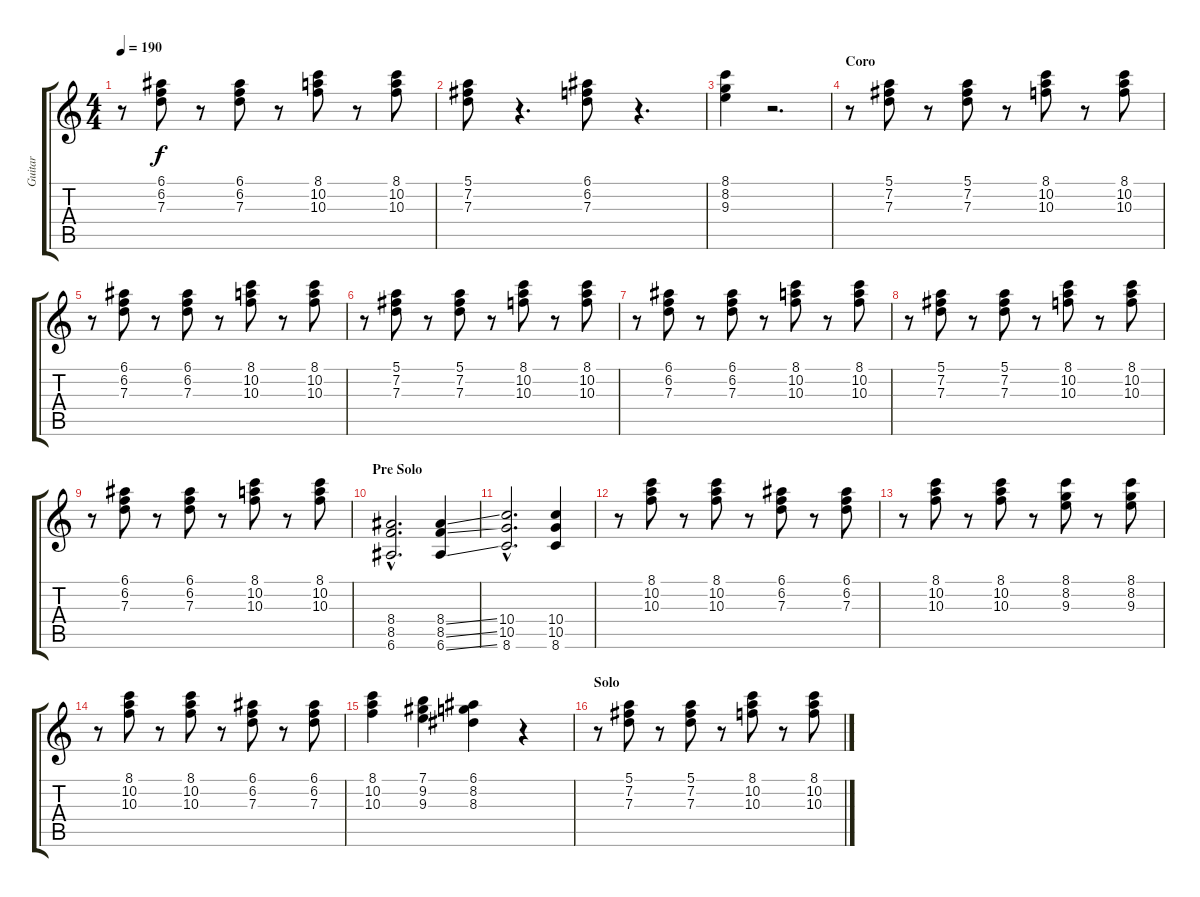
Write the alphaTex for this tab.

\track ("Guitar" "Guitar") {instrument overdrivenguitar}
\staff {score tabs}
\tuning (E4 B3 G3 D3 A2 E2) {hide}
\ts (4 4)
\tempo 190
\clef g2
\ks c
r.8{dy f} (6.1 6.2 7.3).8 r.8 (6.1 6.2 7.3).8 r.8 (8.1 10.2 10.3).8 r.8 (8.1 10.2 10.3).8 |
(5.1 7.2 7.3).8 r.4{d} (6.1 6.2 7.3).8 r.4{d} |
(8.1 8.2 9.3).4 r.2{d} |
\section ("" "Coro")
r.8 (5.1 7.2 7.3).8 r.8 (5.1 7.2 7.3).8 r.8 (8.1 10.2 10.3).8 r.8 (8.1 10.2 10.3).8 |
r.8 (6.1 6.2 7.3).8 r.8 (6.1 6.2 7.3).8 r.8 (8.1 10.2 10.3).8 r.8 (8.1 10.2 10.3).8 |
r.8 (5.1 7.2 7.3).8 r.8 (5.1 7.2 7.3).8 r.8 (8.1 10.2 10.3).8 r.8 (8.1 10.2 10.3).8 |
r.8 (6.1 6.2 7.3).8 r.8 (6.1 6.2 7.3).8 r.8 (8.1 10.2 10.3).8 r.8 (8.1 10.2 10.3).8 |
r.8 (5.1 7.2 7.3).8 r.8 (5.1 7.2 7.3).8 r.8 (8.1 10.2 10.3).8 r.8 (8.1 10.2 10.3).8 |
r.8 (6.1 6.2 7.3).8 r.8 (6.1 6.2 7.3).8 r.8 (8.1 10.2 10.3).8 r.8 (8.1 10.2 10.3).8 |
\section ("" "Pre Solo")
(8.4{hac} 8.5{hac} 6.6{hac}).2{d} (8.4{ss} 8.5{ss} 6.6{ss}).4 |
(10.4{hac} 10.5{hac} 8.6{hac}).2{d} (10.4 10.5 8.6).4 |
r.8 (8.1 10.2 10.3).8 r.8 (8.1 10.2 10.3).8 r.8 (6.1 6.2 7.3).8 r.8 (6.1 6.2 7.3).8 |
r.8 (8.1 10.2 10.3).8 r.8 (8.1 10.2 10.3).8 r.8 (8.1 8.2 9.3).8 r.8 (8.1 8.2 9.3).8 |
r.8 (8.1 10.2 10.3).8 r.8 (8.1 10.2 10.3).8 r.8 (6.1 6.2 7.3).8 r.8 (6.1 6.2 7.3).8 |
(8.1 10.2 10.3).4 (7.1 9.2 9.3).4 (6.1 8.2 8.3).4 r.4 |
\section ("" "Solo")
r.8 (5.1 7.2 7.3).8 r.8 (5.1 7.2 7.3).8 r.8 (8.1 10.2 10.3).8 r.8 (8.1 10.2 10.3).8
